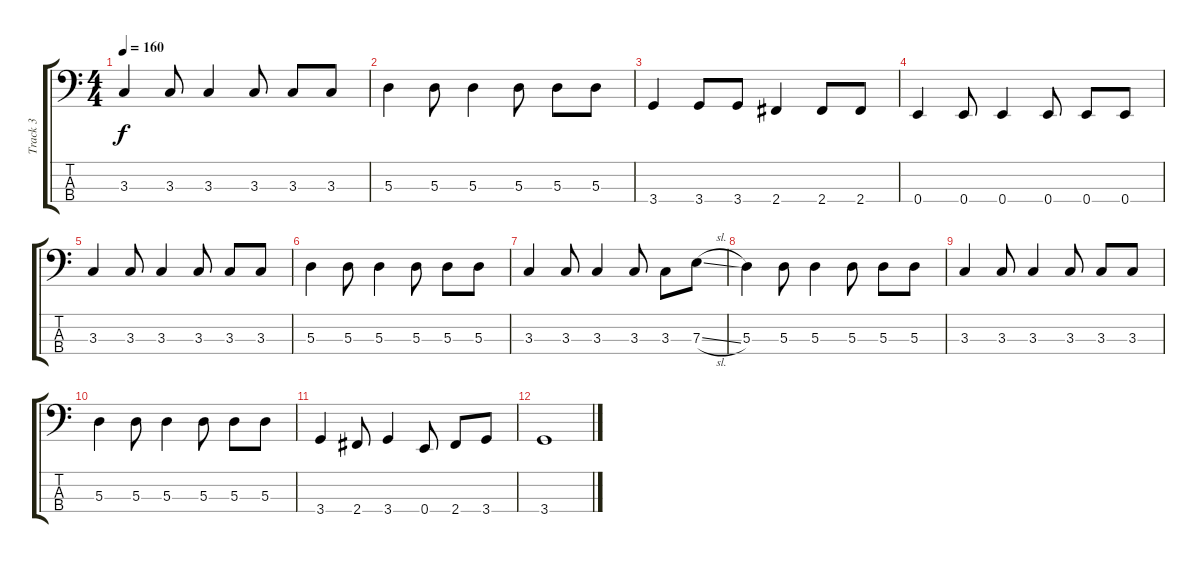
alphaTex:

\track ("Track 3" "Track 3") {instrument electricbassfinger}
\staff {score tabs}
\tuning (G2 D2 A1 E1) {hide}
\ts (4 4)
\tempo 160
\clef f4
\ks c
3.3.4{dy f} 3.3.8 3.3.4 3.3.8 3.3.8 3.3.8 |
5.3.4 5.3.8 5.3.4 5.3.8 5.3.8 5.3.8 |
3.4.4 3.4.8 3.4.8 2.4.4 2.4.8 2.4.8 |
0.4.4 0.4.8 0.4.4 0.4.8 0.4.8 0.4.8 |
3.3.4 3.3.8 3.3.4 3.3.8 3.3.8 3.3.8 |
5.3.4 5.3.8 5.3.4 5.3.8 5.3.8 5.3.8 |
3.3.4 3.3.8 3.3.4 3.3.8 3.3.8 7.3{sl}.8 |
5.3.4 5.3.8 5.3.4 5.3.8 5.3.8 5.3.8 |
3.3.4 3.3.8 3.3.4 3.3.8 3.3.8 3.3.8 |
5.3.4 5.3.8 5.3.4 5.3.8 5.3.8 5.3.8 |
3.4.4 2.4.8 3.4.4 0.4.8 2.4.8 3.4.8 |
3.4.1
